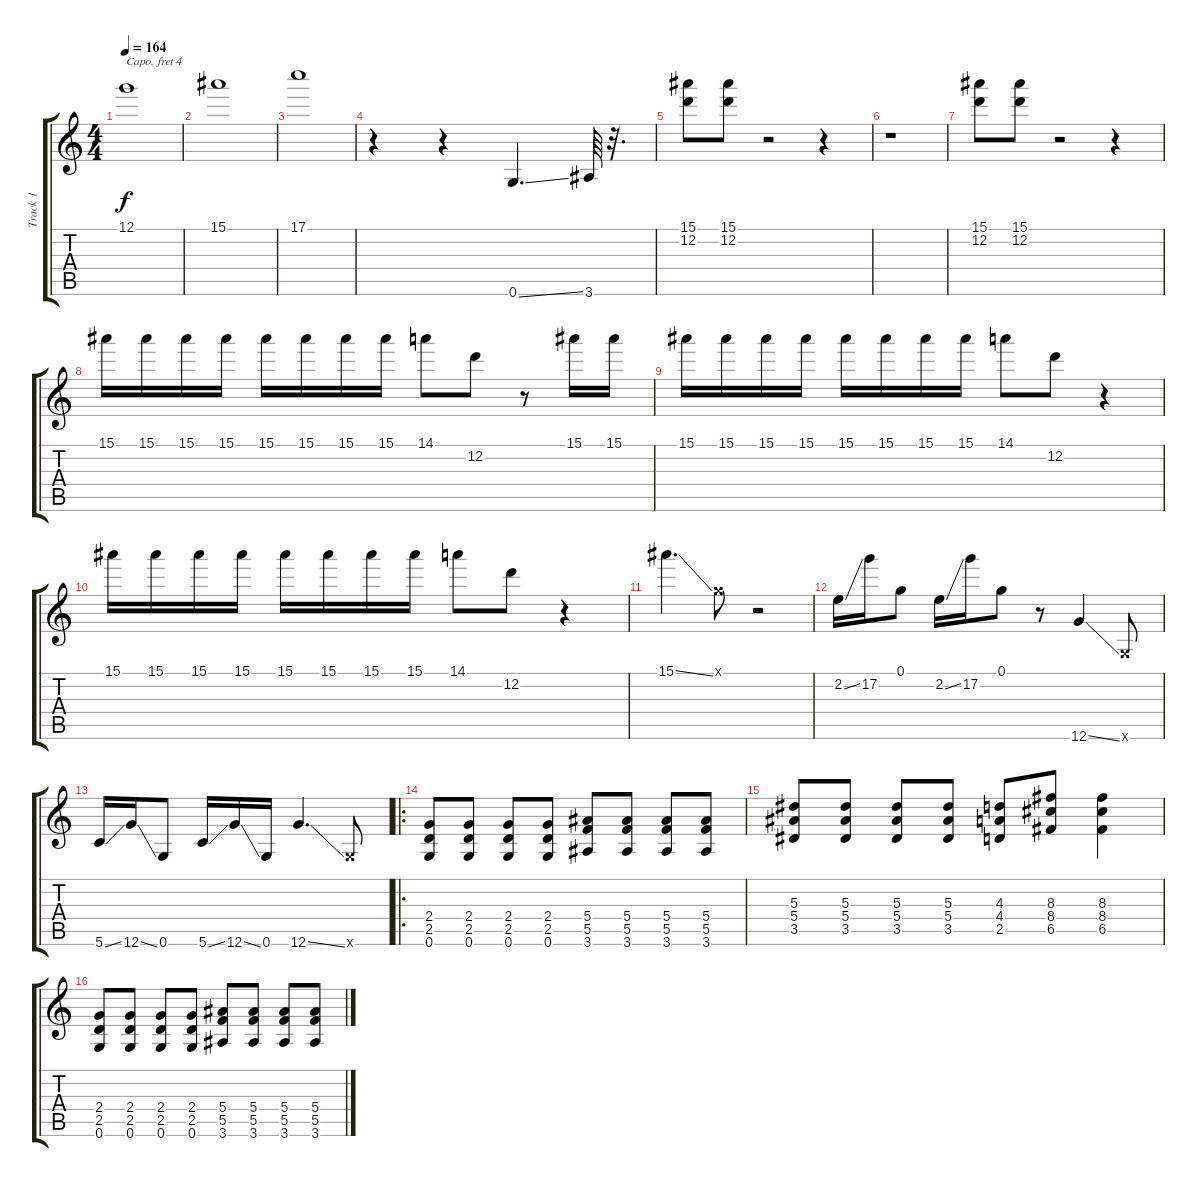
\track ("Track 1" "Track 1") {instrument overdrivenguitar}
\staff {score tabs}
\capo 4
\tuning (Eb4 Bb3 Gb3 Db3 Ab2 Eb2) {hide}
\ts (4 4)
\tempo 164
\clef g2
\ks c
12.1.1{dy f} |
15.1.1 |
17.1.1 |
r.4 r.4 0.6{ss}.4{d} 3.6.64 r.32{d} |
(15.1 12.2).8 (15.1 12.2).8 r.2 r.4 |
r.1 |
(15.1 12.2).8 (15.1 12.2).8 r.2 r.4 |
15.1.16 15.1.16 15.1.16 15.1.16 15.1.16 15.1.16 15.1.16 15.1.16 14.1.8 12.2.8 r.8 15.1.16 15.1.16 |
15.1.16 15.1.16 15.1.16 15.1.16 15.1.16 15.1.16 15.1.16 15.1.16 14.1.8 12.2.8 r.4 |
15.1.16 15.1.16 15.1.16 15.1.16 15.1.16 15.1.16 15.1.16 15.1.16 14.1.8 12.2.8 r.4 |
15.1{ss}.4{d} 0.1{x}.8 r.2 |
2.2{ss}.16 17.2.16 0.1.8 2.2{ss}.16 17.2.16 0.1.8 r.8 12.6{ss}.4 0.6{x}.8 |
5.6{ss}.16 12.6{ss}.16 0.6.8 5.6{ss}.16 12.6{ss}.16 0.6.16 12.6{ss}.4{d} 0.6{x}.8 |
\ro
(2.4 2.5 0.6).8 (2.4 2.5 0.6).8 (2.4 2.5 0.6).8 (2.4 2.5 0.6).8 (5.4 5.5 3.6).8 (5.4 5.5 3.6).8 (5.4 5.5 3.6).8 (5.4 5.5 3.6).8 |
(5.3 5.4 3.5).8 (5.3 5.4 3.5).8 (5.3 5.4 3.5).8 (5.3 5.4 3.5).8 (4.3 4.4 2.5).8 (8.3 8.4 6.5).8 (8.3 8.4 6.5).4 |
(2.4 2.5 0.6).8 (2.4 2.5 0.6).8 (2.4 2.5 0.6).8 (2.4 2.5 0.6).8 (5.4 5.5 3.6).8 (5.4 5.5 3.6).8 (5.4 5.5 3.6).8 (5.4 5.5 3.6).8
